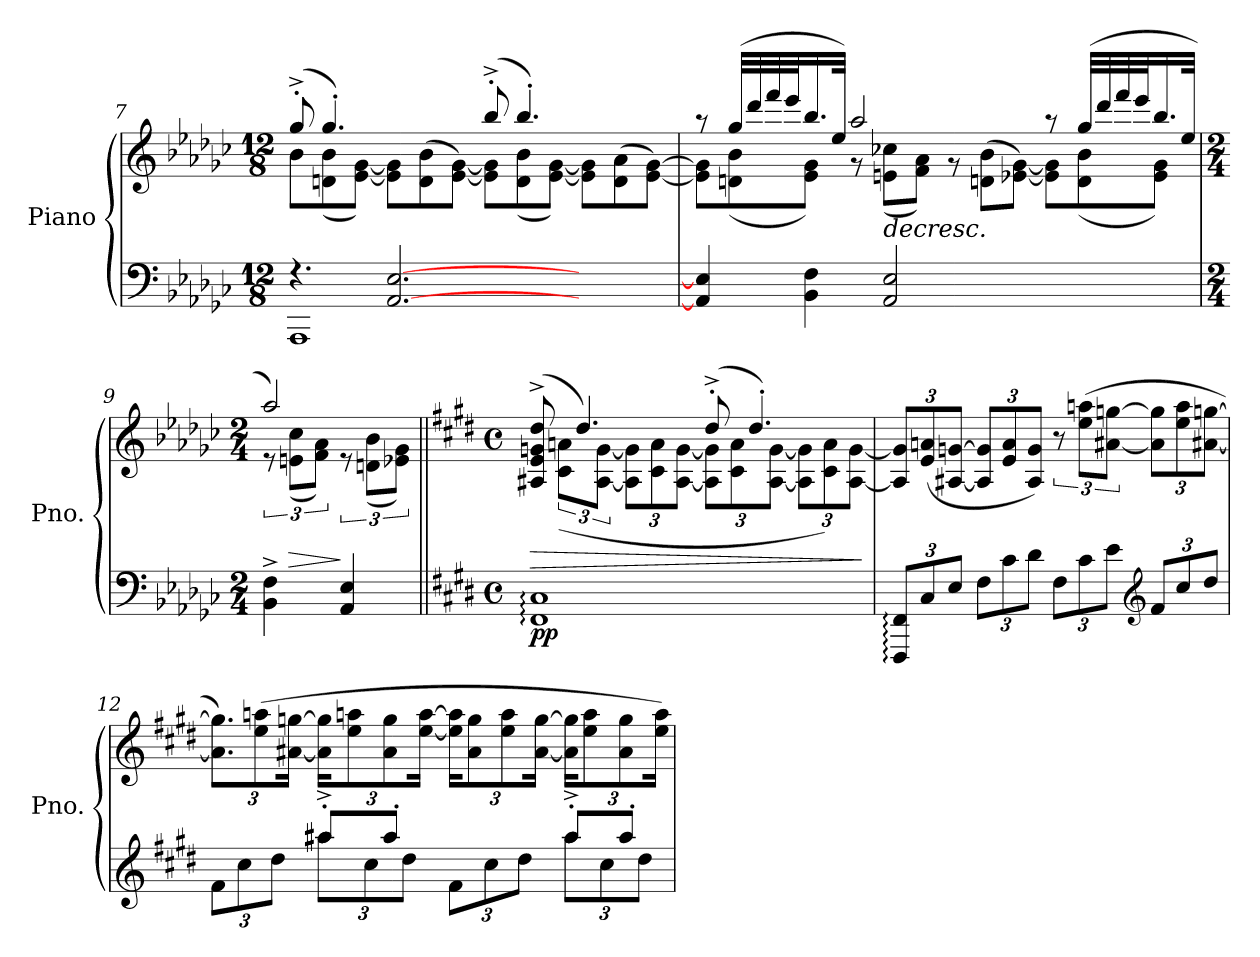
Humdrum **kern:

**kern	**kern	**dynam
*part1	*part1	*part1
*staff2	*staff1	*staff1/2
*I"Piano	*	*
*I'Pno.	*	*
*clefF4	*clefG2	*
*k[b-e-a-d-g-c-]	*k[b-e-a-d-g-c-]	*
*M12/8	*M12/8	*
=7	=7	=7
!LO:N:vis=4	!	!
*^	*^	*
4.r	1AAA-	(>8gg-'^/	8b-\L	.
.	.	4.gg-'/)	(>8dn\ 8b-\	.
.	.	.	[8e-\ [8g-\J)	.
[2.AA-/ [2.E-/	.	.	8e-\] 8g-\]L	.
.	.	8ryy	(<8d\ 8b-\	.
.	.	8ryy	[8e-\ [8g-\J)	.
.	.	(>8bb-'^/	8e-\] 8g-\]L	.
.	.	4.bb-'/)	(<8d\ 8b-\	.
.	4.ryy	.	[8e-\ [8g-\J)	.
4.ryy	.	.	8e-\] 8g-\]L	.
.	.	8ryy	(>8d\ 8a-\	.
.	8ryy	8ryy	[8e-\ [8g-\J)	.
*v	*v	*	*	*
!!LO:LB:g=z	!!
=8	=8	=8	=8
4AA-/] 4E-/]	8r	8e-\] 8g-\]L	.
.	(>32gg-/LLL	(<8dn\ 8b-\	.
.	32ddd-i/	.	.
.	32fff/	.	.
.	32eee-/J	.	.
4BB-\ 4F\	16.bb-/	8e-\ 8g-\J)	.
.	32ee-/JJk)	.	.
.	2aa-/	8r	.
!	!	!	!LO:HP:b
2AA-/ 2E-/	.	(>8en\ 8cc-X\L	>
.	.	8f\ 8a-\J)	.
.	.	8r	.
.	8ryy	(>8dn\ 8b-\L	.
2ryy	8ryy	[8e-X\ [8g-\J)	.
.	8r	8e-\] 8g-\]L	.
.	(>32gg-/LLL	(<8d\ 8b-\	.
.	32ddd-/	.	.
.	32fff/	.	.
.	32eee-/J	.	.
.	16.bb-/	8e-\ 8g-\J)	.
.	32ee-/JJk	.	.
=9	=9	=9	=9
*M2/4	*M2/4	*	*
4BB-\^ 4F\^	2aa-/)	12r	.
!	!	!	!LO:HP:b
.	.	(>12en\ 12cc-\L	>
.	.	12f\ 12a-\J)	.
4AA-/ 4E-/	.	12r	]
.	.	(>12dn\ 12b-\L	.
.	.	12e-X\ 12g-\J)	.
!!LO:PB:g=z	!!
=10||	=10||	=10||	=10||
*k[f#c#g#d#]	*k[f#c#g#d#]	*	*
*M4/4	*M4/4	*	*
*met(c)	*met(c)	*	*
!	!	!	!LO:HP:b
!	!	!	!LO:DY:n=1:b=2
1FF#: 1C#:	(>8A#X/^ 8e/^ 8gn/^ 8dd#/^	12ryy	> pp
.	.	(<12c#\ 12an\L	.
.	4.dd#/)	.	.
.	.	[12A#\ [12g\J	.
*	*	*Xbrackettup	*
.	.	12A#\] 12g\]L	.
.	.	12c#\ 12a\	.
.	.	[12A#\ [12g\J	.
.	(>8dd#'^/	12A#\] 12g\]L	.
.	.	12c#\ 12a\	.
.	4.dd#'/)	.	.
.	.	[12A#\ [12g\J	.
.	.	12A#\] 12g\]L	.
.	.	12c#\ 12a\)	.
.	.	[12A#\ [12g\J	.
*	*v	*v	*
.	.	] ]
=11	=11	=11
*Xbrackettup	*	*
12FFF#/: 12FF#/:L	12A#/] 12g/]L	.
12C#/	(<12e/ 12an/	.
12E/J	[12A#X/ [12gn/J	.
12F#\L	12A#/] 12g/]L	.
12c#\	12e/ 12a/	.
12d#\J	12A#/ 12g/J)	.
*	*brackettup	*
12F#\L	12r	.
12c#\	(>12ee\ 12aan\L	.
12e\J	[12a#X\ [12ggn\J	.
*clefG2	*	*
*	*Xbrackettup	*
12f#/L	12a#\] 12gg\]L	.
12cc#/	12ee\ 12aa\	.
12dd#/J	[12a#X\ [12ggn\J	.
!!LO:LB:g=z
=12	=12	=12
*^	*	*
12f#\L	4ryy	12.a#\] 12.gg\]L)	.
12cc#\	.	.	.
.	.	(>12ee\ 12aan\	.
12dd#\J	.	.	.
.	.	[24a#X\ [24ggn\Jk	.
8aa#X'^/L	12aa#\L	24a#\] 24gg\]KL	.
.	.	12ee\ 12aani\	.
.	12cc#\	.	.
8aa#'/J	.	12a#\ 12gg\	.
.	12dd#\J	.	.
.	.	[24ee\ [24aa\Jk	.
12f#\L	4ryy	24ee\] 24aa\]KL	.
.	.	12a#\ 12gg\	.
12cc#\	.	.	.
.	.	12ee\ 12aa\	.
12dd#\J	.	.	.
.	.	[24a#\ [24gg\Jk	.
8aa#'^/L	12aa#\L	24a#\] 24gg\]KL	.
.	.	12ee\ 12aa\	.
.	12cc#\	.	.
8aa#'/J	.	12a#\ 12gg\	.
.	12dd#\J	.	.
.	.	24ee\ 24aa\Jk)	.
*v	*v	*	*
=	=	=
*-	*-	*-
